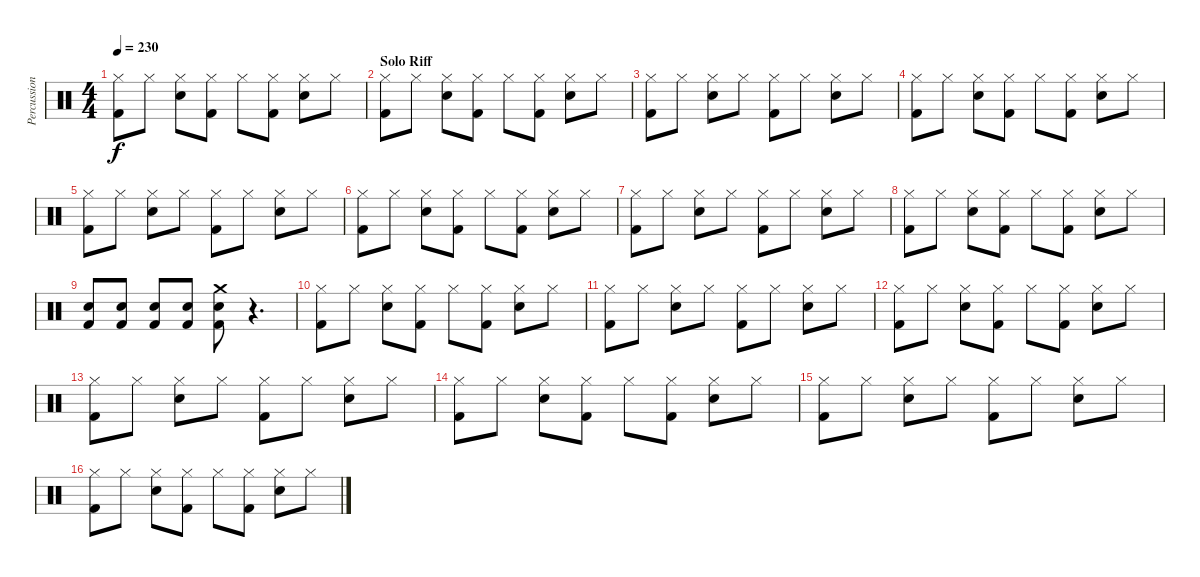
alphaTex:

\track ("Percussion" "Percussion") {instrument percussion}
\staff {score}
\articulation defaults
\ts (4 4)
\tempo 230
\clef neutral
\ks c
("Kick (hit) 2" "Hi-Hat (closed)").8{dy f} "Hi-Hat (closed)".8 ("Snare (hit) 2" "Hi-Hat (closed)").8 ("Kick (hit) 2" "Hi-Hat (closed)").8 "Hi-Hat (closed)".8 ("Kick (hit) 2" "Hi-Hat (closed)").8 ("Snare (hit) 2" "Hi-Hat (closed)").8 "Hi-Hat (closed)".8 |
\section ("" "Solo Riff")
("Kick (hit) 2" "Hi-Hat (closed)").8 "Hi-Hat (closed)".8 ("Snare (hit) 2" "Hi-Hat (closed)").8 ("Kick (hit) 2" "Hi-Hat (closed)").8 "Hi-Hat (closed)".8 ("Kick (hit) 2" "Hi-Hat (closed)").8 ("Snare (hit) 2" "Hi-Hat (closed)").8 "Hi-Hat (closed)".8 |
("Kick (hit) 2" "Hi-Hat (closed)").8 "Hi-Hat (closed)".8 ("Snare (hit) 2" "Hi-Hat (closed)").8 "Hi-Hat (closed)".8 ("Kick (hit) 2" "Hi-Hat (closed)").8 "Hi-Hat (closed)".8 ("Snare (hit) 2" "Hi-Hat (closed)").8 "Hi-Hat (closed)".8 |
("Kick (hit) 2" "Hi-Hat (closed)").8 "Hi-Hat (closed)".8 ("Snare (hit) 2" "Hi-Hat (closed)").8 ("Kick (hit) 2" "Hi-Hat (closed)").8 "Hi-Hat (closed)".8 ("Kick (hit) 2" "Hi-Hat (closed)").8 ("Snare (hit) 2" "Hi-Hat (closed)").8 "Hi-Hat (closed)".8 |
("Kick (hit) 2" "Hi-Hat (closed)").8 "Hi-Hat (closed)".8 ("Snare (hit) 2" "Hi-Hat (closed)").8 "Hi-Hat (closed)".8 ("Kick (hit) 2" "Hi-Hat (closed)").8 "Hi-Hat (closed)".8 ("Snare (hit) 2" "Hi-Hat (closed)").8 "Hi-Hat (closed)".8 |
("Kick (hit) 2" "Hi-Hat (closed)").8 "Hi-Hat (closed)".8 ("Snare (hit) 2" "Hi-Hat (closed)").8 ("Kick (hit) 2" "Hi-Hat (closed)").8 "Hi-Hat (closed)".8 ("Kick (hit) 2" "Hi-Hat (closed)").8 ("Snare (hit) 2" "Hi-Hat (closed)").8 "Hi-Hat (closed)".8 |
("Kick (hit) 2" "Hi-Hat (closed)").8 "Hi-Hat (closed)".8 ("Snare (hit) 2" "Hi-Hat (closed)").8 "Hi-Hat (closed)".8 ("Kick (hit) 2" "Hi-Hat (closed)").8 "Hi-Hat (closed)".8 ("Snare (hit) 2" "Hi-Hat (closed)").8 "Hi-Hat (closed)".8 |
("Kick (hit) 2" "Hi-Hat (closed)").8 "Hi-Hat (closed)".8 ("Snare (hit) 2" "Hi-Hat (closed)").8 ("Kick (hit) 2" "Hi-Hat (closed)").8 "Hi-Hat (closed)".8 ("Kick (hit) 2" "Hi-Hat (closed)").8 ("Snare (hit) 2" "Hi-Hat (closed)").8 "Hi-Hat (closed)".8 |
("Kick (hit) 2" "Snare (hit) 2").8 ("Kick (hit) 2" "Snare (hit) 2").8 ("Kick (hit) 2" "Snare (hit) 2").8 ("Kick (hit) 2" "Snare (hit) 2").8 ("Kick (hit) 2" "Snare (hit) 2" "Crash medium (hit)").8 r.4{d} |
("Kick (hit) 2" "Hi-Hat (closed)").8 "Hi-Hat (closed)".8 ("Snare (hit) 2" "Hi-Hat (closed)").8 ("Kick (hit) 2" "Hi-Hat (closed)").8 "Hi-Hat (closed)".8 ("Kick (hit) 2" "Hi-Hat (closed)").8 ("Snare (hit) 2" "Hi-Hat (closed)").8 "Hi-Hat (closed)".8 |
("Kick (hit) 2" "Hi-Hat (closed)").8 "Hi-Hat (closed)".8 ("Snare (hit) 2" "Hi-Hat (closed)").8 "Hi-Hat (closed)".8 ("Kick (hit) 2" "Hi-Hat (closed)").8 "Hi-Hat (closed)".8 ("Snare (hit) 2" "Hi-Hat (closed)").8 "Hi-Hat (closed)".8 |
("Kick (hit) 2" "Hi-Hat (closed)").8 "Hi-Hat (closed)".8 ("Snare (hit) 2" "Hi-Hat (closed)").8 ("Kick (hit) 2" "Hi-Hat (closed)").8 "Hi-Hat (closed)".8 ("Kick (hit) 2" "Hi-Hat (closed)").8 ("Snare (hit) 2" "Hi-Hat (closed)").8 "Hi-Hat (closed)".8 |
("Kick (hit) 2" "Hi-Hat (closed)").8 "Hi-Hat (closed)".8 ("Snare (hit) 2" "Hi-Hat (closed)").8 "Hi-Hat (closed)".8 ("Kick (hit) 2" "Hi-Hat (closed)").8 "Hi-Hat (closed)".8 ("Snare (hit) 2" "Hi-Hat (closed)").8 "Hi-Hat (closed)".8 |
("Kick (hit) 2" "Hi-Hat (closed)").8 "Hi-Hat (closed)".8 ("Snare (hit) 2" "Hi-Hat (closed)").8 ("Kick (hit) 2" "Hi-Hat (closed)").8 "Hi-Hat (closed)".8 ("Kick (hit) 2" "Hi-Hat (closed)").8 ("Snare (hit) 2" "Hi-Hat (closed)").8 "Hi-Hat (closed)".8 |
("Kick (hit) 2" "Hi-Hat (closed)").8 "Hi-Hat (closed)".8 ("Snare (hit) 2" "Hi-Hat (closed)").8 "Hi-Hat (closed)".8 ("Kick (hit) 2" "Hi-Hat (closed)").8 "Hi-Hat (closed)".8 ("Snare (hit) 2" "Hi-Hat (closed)").8 "Hi-Hat (closed)".8 |
("Kick (hit) 2" "Hi-Hat (closed)").8 "Hi-Hat (closed)".8 ("Snare (hit) 2" "Hi-Hat (closed)").8 ("Kick (hit) 2" "Hi-Hat (closed)").8 "Hi-Hat (closed)".8 ("Kick (hit) 2" "Hi-Hat (closed)").8 ("Snare (hit) 2" "Hi-Hat (closed)").8 "Hi-Hat (closed)".8
